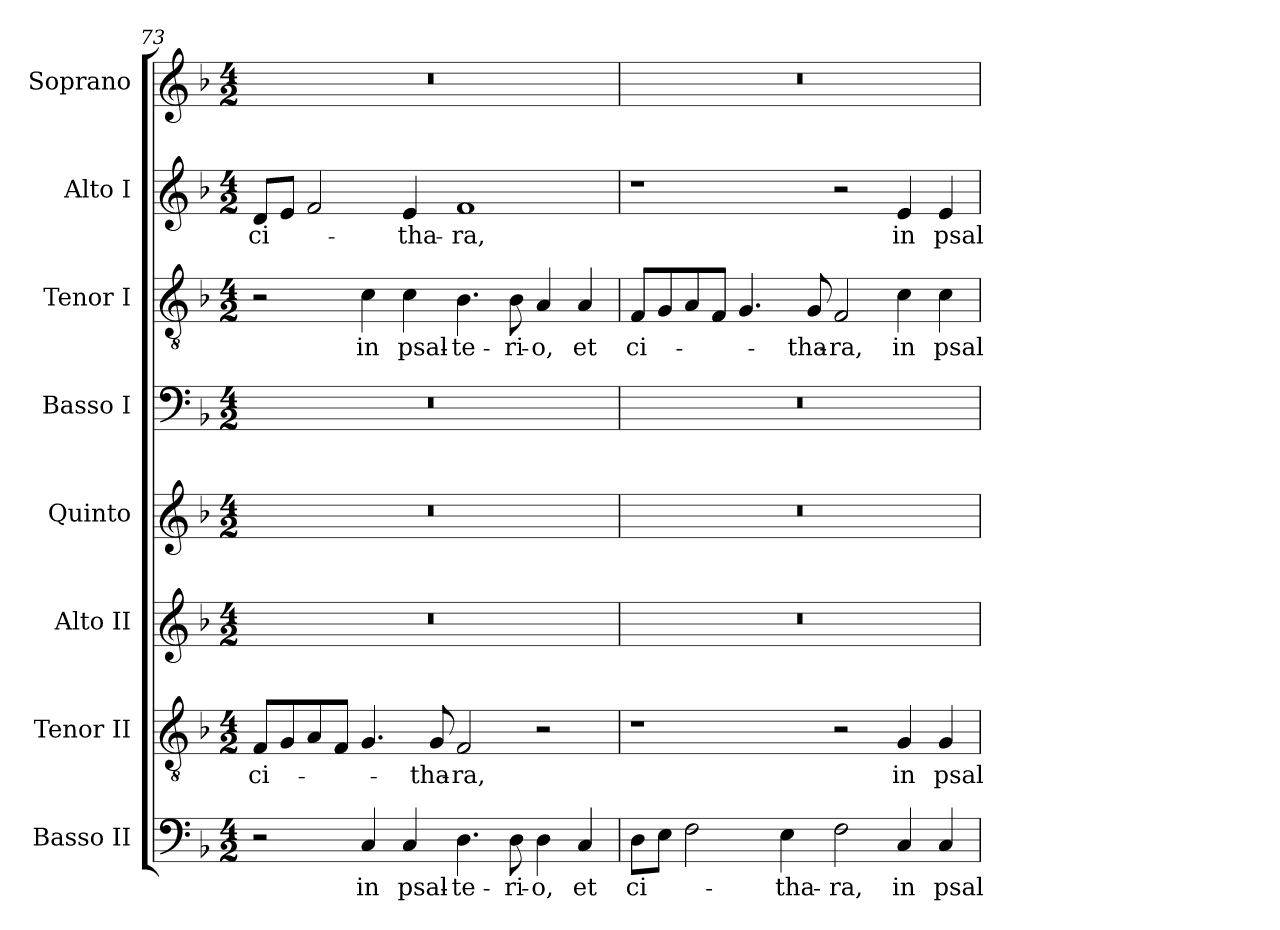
**kern	**text	**kern	**text	**kern	**kern	**kern	**kern	**text	**kern	**text	**kern
*part8	*part8	*part7	*part7	*part6	*part5	*part4	*part3	*part3	*part2	*part2	*part1
*staff8	*staff8	*staff7	*staff7	*staff6	*staff5	*staff4	*staff3	*staff3	*staff2	*staff2	*staff1
*I"Basso II	*	*I"Tenor II	*	*I"Alto II	*I"Quinto	*I"Basso I	*I"Tenor I	*	*I"Alto I	*	*I"Soprano
*I'B. 2	*	*I'T. 2	*	*I'A. 2	*I'Q.	*I'B. 1	*I'T. 1	*	*I'A. 1	*	*I'S.
*clefF4	*	*clefGv2	*	*clefG2	*clefG2	*clefF4	*clefGv2	*	*clefG2	*	*clefG2
*	*	*ITrd7c12	*	*	*	*	*ITrd7c12	*	*	*	*
*k[b-]	*	*k[b-]	*	*k[b-]	*k[b-]	*k[b-]	*k[b-]	*	*k[b-]	*	*k[b-]
*F:	*	*F:	*	*F:	*F:	*F:	*F:	*	*F:	*	*F:
*M4/2	*	*M4/2	*	*M4/2	*M4/2	*M4/2	*M4/2	*	*M4/2	*	*M4/2
=73	=73	=73	=73	=73	=73	=73	=73	=73	=73	=73	=73
!	!	!	!LO:LY:b:color=#000000	!LO:N:vis=1	!LO:N:vis=1	!LO:N:vis=1	!	!	!	!	!
!	!	!	!	!	!	!	!	!	!	!LO:LY:b:color=#000000	!LO:N:vis=1
2r	.	8FFi/L	ci-	0r	0r	0r	2r	.	8di/L	ci-	0r
.	.	8GGi/	.	.	.	.	.	.	8ei/J	.	.
.	.	8AAi/	.	.	.	.	.	.	2fi/	.	.
.	.	8FFi/J	.	.	.	.	.	.	.	.	.
!	!LO:LY:b:color=#000000	!	!	!	!	!	!	!	!	!	!
!	!	!	!	!	!	!	!	!LO:LY:b:color=#000000	!	!	!
4Ci/	in	4.GGi/	.	.	.	.	4Ci\	in	.	.	.
!	!LO:LY:b:color=#000000	!	!	!	!	!	!	!	!	!	!
!	!	!	!	!	!	!	!	!LO:LY:b:color=#000000	!	!	!
!	!	!	!	!	!	!	!	!	!	!LO:LY:b:color=#000000	!
4Ci/	psal-	.	.	.	.	.	4Ci\	psal-	4ei/	-tha-	.
!	!	!	!LO:LY:b:color=#000000	!	!	!	!	!	!	!	!
.	.	8GGi/	-tha-	.	.	.	.	.	.	.	.
!	!LO:LY:b:color=#000000	!	!	!	!	!	!	!	!	!	!
!	!	!	!LO:LY:b:color=#000000	!	!	!	!	!	!	!	!
!	!	!	!	!	!	!	!	!LO:LY:b:color=#000000	!	!	!
!	!	!	!	!	!	!	!	!	!	!LO:LY:b:color=#000000	!
4.Di\	-te-	2FFi/	-ra,	.	.	.	4.BB-i\	-te-	1fi	-ra,	.
!	!LO:LY:b:color=#000000	!	!	!	!	!	!	!	!	!	!
!	!	!	!	!	!	!	!	!LO:LY:b:color=#000000	!	!	!
8Di\	-ri-	.	.	.	.	.	8BB-i\	-ri-	.	.	.
!	!LO:LY:b:color=#000000	!	!	!	!	!	!	!	!	!	!
!	!	!	!	!	!	!	!	!LO:LY:b:color=#000000	!	!	!
4Di\	-o,	2r	.	.	.	.	4AAi/	-o,	.	.	.
!	!LO:LY:b:color=#000000	!	!	!	!	!	!	!	!	!	!
!	!	!	!	!	!	!	!	!LO:LY:b:color=#000000	!	!	!
4Ci/	et	.	.	.	.	.	4AAi/	et	.	.	.
!!LO:LB:g=z
=74	=74	=74	=74	=74	=74	=74	=74	=74	=74	=74	=74
!	!LO:LY:b:color=#000000	!	!	!LO:N:vis=1	!LO:N:vis=1	!LO:N:vis=1	!	!	!	!	!
!	!	!	!	!	!	!	!	!LO:LY:b:color=#000000	!	!	!LO:N:vis=1
8Di\L	ci-	1r	.	0r	0r	0r	8FFi/L	ci-	1r	.	0r
8Ei\J	.	.	.	.	.	.	8GGi/	.	.	.	.
2Fi\	.	.	.	.	.	.	8AAi/	.	.	.	.
.	.	.	.	.	.	.	8FFi/J	.	.	.	.
.	.	.	.	.	.	.	4.GGi/	.	.	.	.
!	!LO:LY:b:color=#000000	!	!	!	!	!	!	!	!	!	!
4Ei\	-tha-	.	.	.	.	.	.	.	.	.	.
!	!	!	!	!	!	!	!	!LO:LY:b:color=#000000	!	!	!
.	.	.	.	.	.	.	8GGi/	-tha-	.	.	.
!	!LO:LY:b:color=#000000	!	!	!	!	!	!	!	!	!	!
!	!	!	!	!	!	!	!	!LO:LY:b:color=#000000	!	!	!
2Fi\	-ra,	2r	.	.	.	.	2FFi/	-ra,	2r	.	.
!	!LO:LY:b:color=#000000	!	!	!	!	!	!	!	!	!	!
!	!	!	!LO:LY:b:color=#000000	!	!	!	!	!	!	!	!
!	!	!	!	!	!	!	!	!LO:LY:b:color=#000000	!	!	!
!	!	!	!	!	!	!	!	!	!	!LO:LY:b:color=#000000	!
4Ci/	in	4GGi/	in	.	.	.	4Ci\	in	4ei/	in	.
!	!LO:LY:b:color=#000000	!	!	!	!	!	!	!	!	!	!
!	!	!	!LO:LY:b:color=#000000	!	!	!	!	!	!	!	!
!	!	!	!	!	!	!	!	!LO:LY:b:color=#000000	!	!	!
!	!	!	!	!	!	!	!	!	!	!LO:LY:b:color=#000000	!
4Ci/	psal-	4GGi/	psal-	.	.	.	4Ci\	psal-	4ei/	psal-	.
=	=	=	=	=	=	=	=	=	=	=	=
*-	*-	*-	*-	*-	*-	*-	*-	*-	*-	*-	*-
